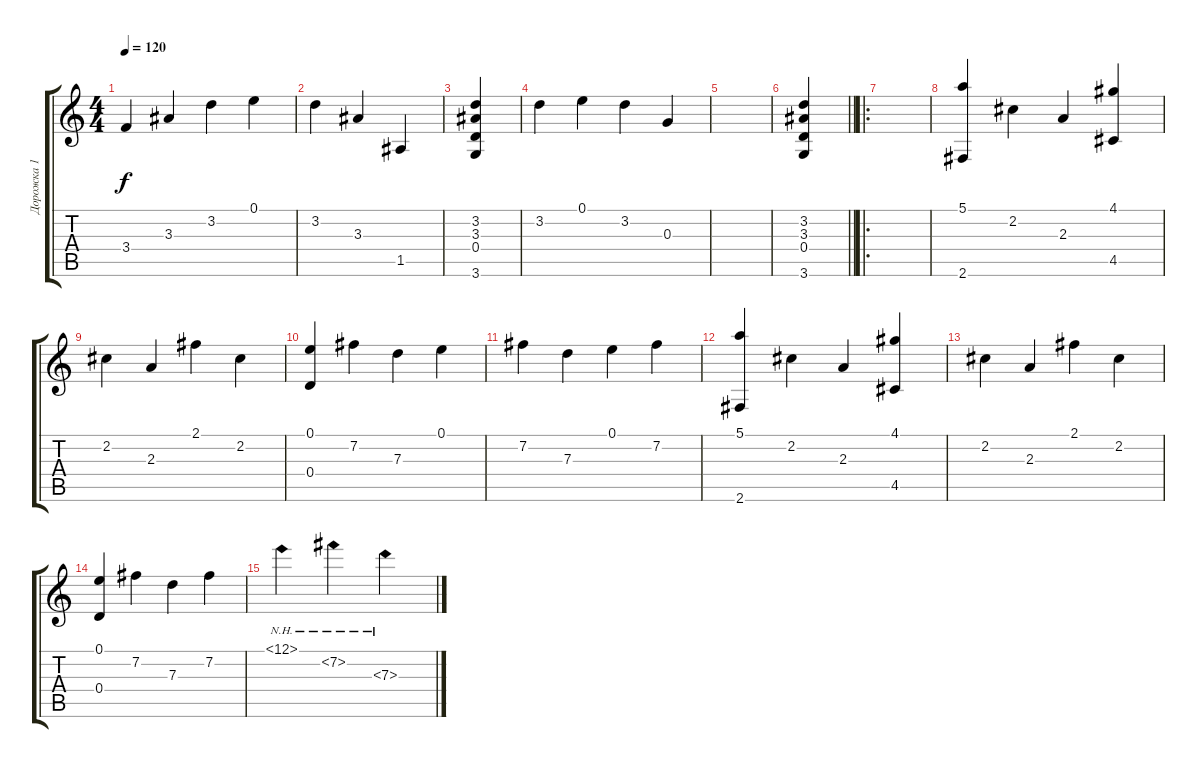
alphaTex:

\track ("Дорожка 1" "Дорожка 1") {instrument acousticguitarsteel}
\staff {score tabs}
\tuning (E4 B3 G3 D3 A2 E2) {hide}
\ts (4 4)
\tempo 120
\clef g2
\ks c
3.4.4{dy f} 3.3.4 3.2.4 0.1.4 |
3.2.4 3.3.4 1.5.4 |
(3.2 3.3 0.4 3.6).4 |
3.2.4 0.1.4 3.2.4 0.3.4 |
|
\barLineRight lightlight
(3.2 3.3 0.4 3.6).4 |
\ro
|
(5.1 2.6).4 2.2.4 2.3.4 (4.1 4.5).4 |
2.2.4 2.3.4 2.1.4 2.2.4 |
(0.1 0.4).4 7.2.4 7.3.4 0.1.4 |
7.2.4 7.3.4 0.1.4 7.2.4 |
(5.1 2.6).4 2.2.4 2.3.4 (4.1 4.5).4 |
2.2.4 2.3.4 2.1.4 2.2.4 |
(0.1 0.4).4 7.2.4 7.3.4 7.2.4 |
12.1{nh}.4 7.2{nh}.4 7.3{nh}.4
